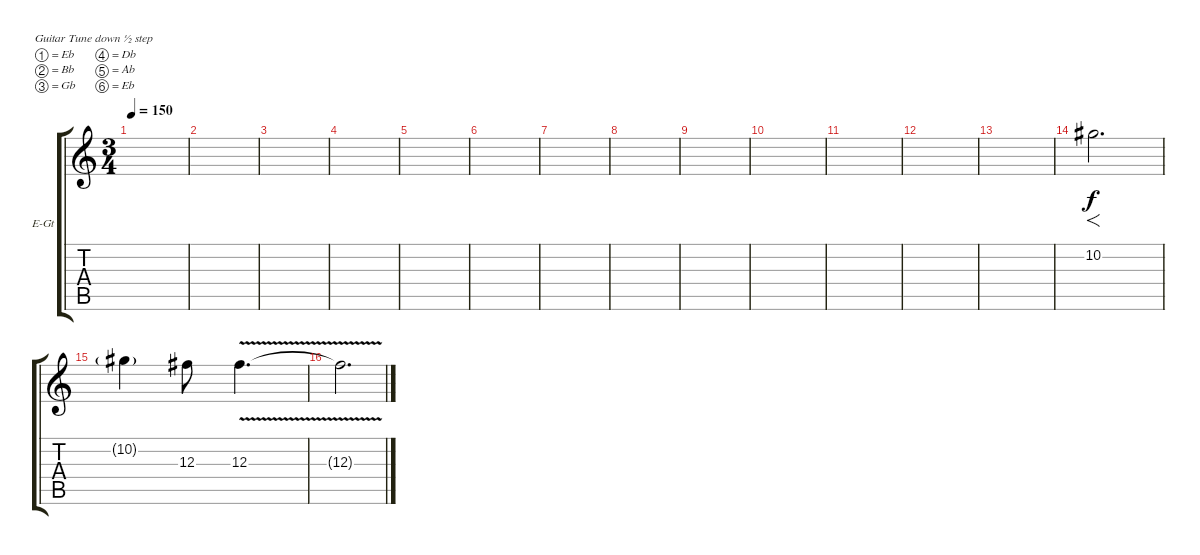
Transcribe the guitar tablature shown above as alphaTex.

\defaultSystemsLayout 4
\bracketExtendMode groupsimilarinstruments
\firstSystemTrackNameOrientation horizontal
\otherSystemsTrackNameOrientation horizontal
\track ("Myles distorition" "E-Gt") {instrument distortionguitar}
\staff {score tabs}
\tuning (Eb4 Bb3 Gb3 Db3 Ab2 Eb2)
\ts (3 4)
\tempo 150
\clef g2
\scale
0.333333
\ks c
|
\scale
0.333333 |
\scale
0.333333 |
\scale
0.333333 |
\scale
0.333333 |
\scale
0.333333 |
\scale
0.333333 |
\scale
0.333333 |
\scale
0.333333 |
\scale
0.333333 |
\scale
0.333333 |
\scale
0.333333 |
\scale
0.333333 |
\scale
0.333333 10.2.2{f d} |
\scale
0.333333 10.2{g}.4 12.3.8 12.3{v}.4{d} |
\scale
0.333333 12.3{v t}.2{d}
